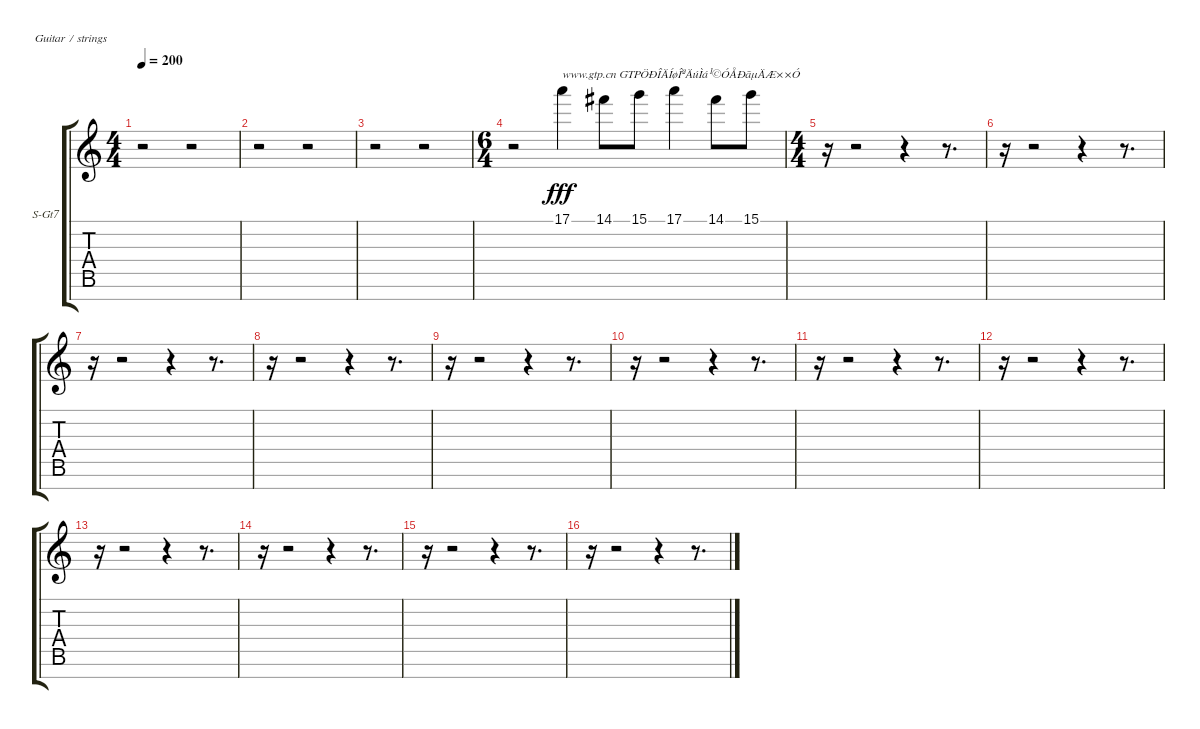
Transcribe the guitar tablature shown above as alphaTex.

\bracketExtendMode groupsimilarinstruments
\firstSystemTrackNameOrientation horizontal
\otherSystemsTrackNameOrientation horizontal
\track ("Contrebasse" "S-Gt7") {instrument cello}
\staff {score tabs}
\tuning (E4 B3 G3 D3 A2 E2 B1)
\displaytranspose 12
\ts (4 4)
\tempo 200
\clef g2
\ks c
r.2{dy f} r.2 |
r.2 r.2 |
r.2 r.2 |
\ts (6 4)
\beaming (8 2 2 2 6)
r.2 17.1.4{txt "www.gtp.cn GTPÖÐÎÄÍøÎªÄúÌá¹©ÓÅÐãµÄÆ××Ó" dy fff} 14.1.8 15.1.8 17.1.4 14.1.8 15.1.8 |
\ts (4 4)
\beaming (8 2 2 2 2)
r.16 r.2 r.4 r.8{d} |
r.16 r.2 r.4 r.8{d} |
r.16 r.2 r.4 r.8{d} |
r.16 r.2 r.4 r.8{d} |
r.16 r.2 r.4 r.8{d} |
r.16 r.2 r.4 r.8{d} |
r.16 r.2 r.4 r.8{d} |
r.16 r.2 r.4 r.8{d} |
r.16 r.2 r.4 r.8{d} |
r.16 r.2 r.4 r.8{d} |
r.16 r.2 r.4 r.8{d} |
r.16 r.2 r.4 r.8{d}
